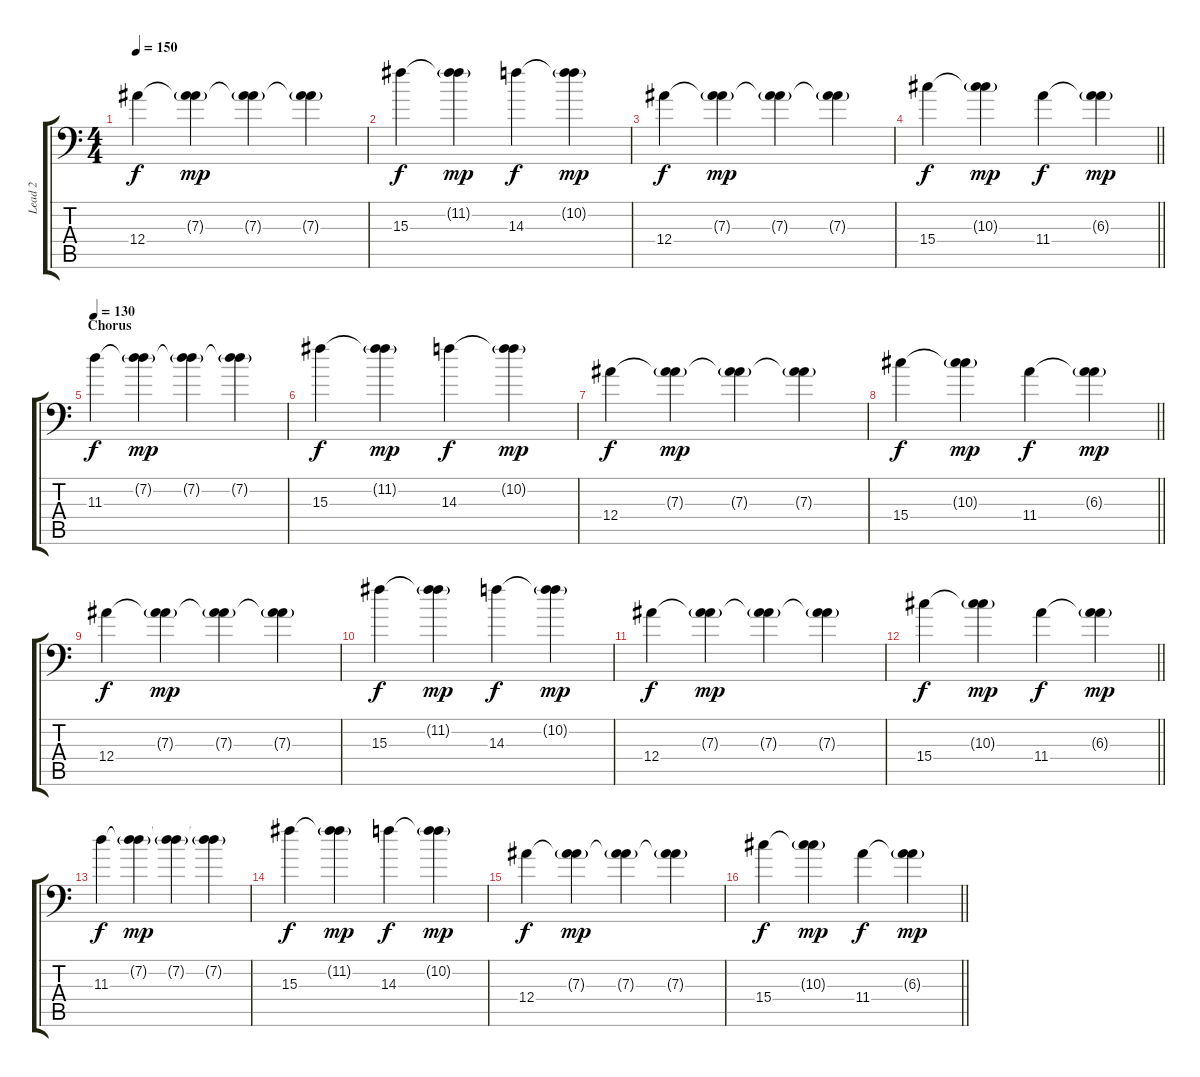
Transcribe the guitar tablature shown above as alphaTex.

\track ("Lead 2" "Lead 2") {instrument distortionguitar}
\staff {score tabs}
\tuning (C4 G3 Eb3 Bb2 F2 Bb1) {hide}
\ts (4 4)
\tempo 150
\clef f4
\ks c
12.4.4{dy f} (7.3{g} 12.4{t}).4{dy mp} (7.3{g} 12.4{t}).4 (7.3{g} 12.4{t}).4 |
15.3.4{dy f} (11.2{g} 15.3{t}).4{dy mp} 14.3.4{dy f} (10.2{g} 14.3{t}).4{dy mp} |
12.4.4{dy f} (7.3{g} 12.4{t}).4{dy mp} (7.3{g} 12.4{t}).4 (7.3{g} 12.4{t}).4 |
\barLineRight lightlight
15.4.4{dy f} (10.3{g} 15.4{t}).4{dy mp} 11.4.4{dy f} (6.3{g} 11.4{t}).4{dy mp} |
\section ("" "Chorus")
\tempo 130
11.3.4{dy f} (7.2{g} 11.3{t}).4{dy mp} (7.2{g} 11.3{t}).4 (7.2{g} 11.3{t}).4 |
15.3.4{dy f} (11.2{g} 15.3{t}).4{dy mp} 14.3.4{dy f} (10.2{g} 14.3{t}).4{dy mp} |
12.4.4{dy f} (7.3{g} 12.4{t}).4{dy mp} (7.3{g} 12.4{t}).4 (7.3{g} 12.4{t}).4 |
\barLineRight lightlight
15.4.4{dy f} (10.3{g} 15.4{t}).4{dy mp} 11.4.4{dy f} (6.3{g} 11.4{t}).4{dy mp} |
12.4.4{dy f} (7.3{g} 12.4{t}).4{dy mp} (7.3{g} 12.4{t}).4 (7.3{g} 12.4{t}).4 |
15.3.4{dy f} (11.2{g} 15.3{t}).4{dy mp} 14.3.4{dy f} (10.2{g} 14.3{t}).4{dy mp} |
12.4.4{dy f} (7.3{g} 12.4{t}).4{dy mp} (7.3{g} 12.4{t}).4 (7.3{g} 12.4{t}).4 |
\barLineRight lightlight
15.4.4{dy f} (10.3{g} 15.4{t}).4{dy mp} 11.4.4{dy f} (6.3{g} 11.4{t}).4{dy mp} |
11.3.4{dy f volume 14 instrument electricguitarclean} (7.2{g} 11.3{t}).4{dy mp} (7.2{g} 11.3{t}).4 (7.2{g} 11.3{t}).4 |
15.3.4{dy f} (11.2{g} 15.3{t}).4{dy mp} 14.3.4{dy f} (10.2{g} 14.3{t}).4{dy mp} |
12.4.4{dy f} (7.3{g} 12.4{t}).4{dy mp} (7.3{g} 12.4{t}).4 (7.3{g} 12.4{t}).4 |
\barLineRight lightlight
15.4.4{dy f} (10.3{g} 15.4{t}).4{dy mp} 11.4.4{dy f} (6.3{g} 11.4{t}).4{dy mp}
